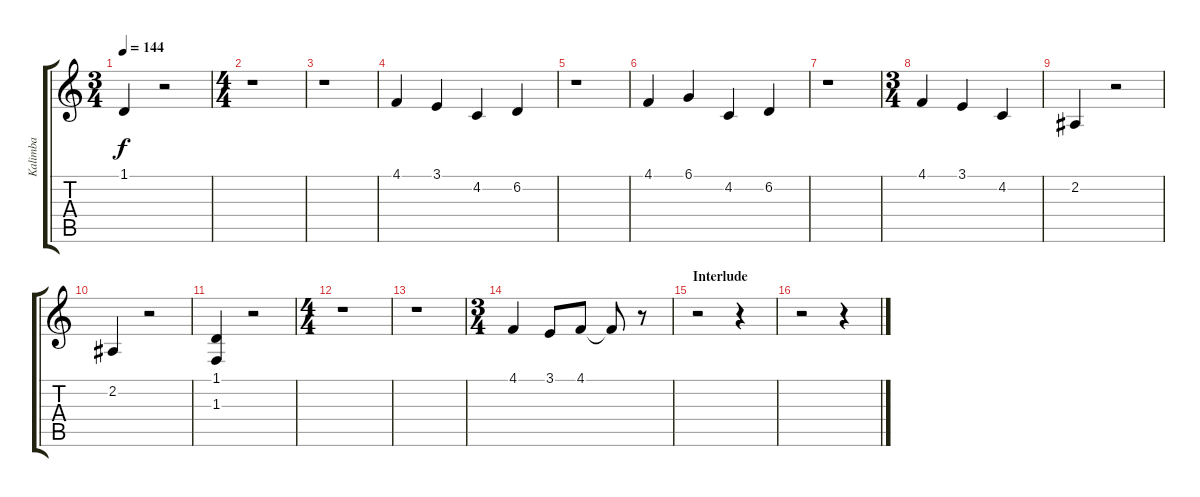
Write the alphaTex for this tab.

\track ("Kalimba" "Kalimba") {instrument kalimba}
\staff {score tabs}
\tuning (Db4 Ab3 E3 B2 Gb2 Db2) {hide}
\ts (3 4)
\tempo 144
\clef g2
\ks c
1.1.4{dy f} r.2 |
\ts (4 4)
r.1 |
r.1 |
4.1.4 3.1.4 4.2.4 6.2.4 |
r.1 |
4.1.4 6.1.4 4.2.4 6.2.4 |
r.1 |
\ts (3 4)
4.1.4 3.1.4 4.2.4 |
2.2.4 r.2 |
2.2.4 r.2 |
(1.1 1.3).4 r.2 |
\ts (4 4)
r.1 |
r.1 |
\ts (3 4)
4.1.4 3.1.8 4.1.8 4.1{t}.8 r.8 |
\section ("" "Interlude")
r.2 r.4 |
r.2 r.4
